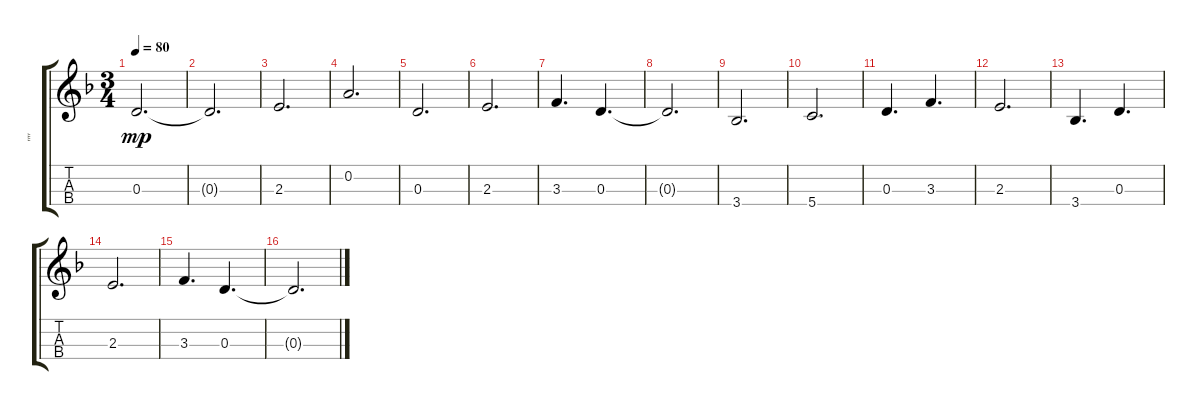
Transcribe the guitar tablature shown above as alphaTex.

\track ("\"\"" "\"\"") {instrument violin}
\staff {score tabs}
\tuning (E5 A4 D4 G3) {hide}
\ts (3 4)
\tempo 80
\clef g2
\ks f
0.3.2{d dy mp} |
0.3{t}.2{d} |
2.3.2{d} |
0.2.2{d} |
0.3.2{d} |
2.3.2{d} |
3.3.4{d} 0.3.4{d} |
0.3{t}.2{d} |
3.4.2{d} |
5.4.2{d} |
0.3.4{d} 3.3.4{d} |
2.3.2{d} |
3.4.4{d} 0.3.4{d} |
2.3.2{d} |
3.3.4{d} 0.3.4{d} |
0.3{t}.2{d}
